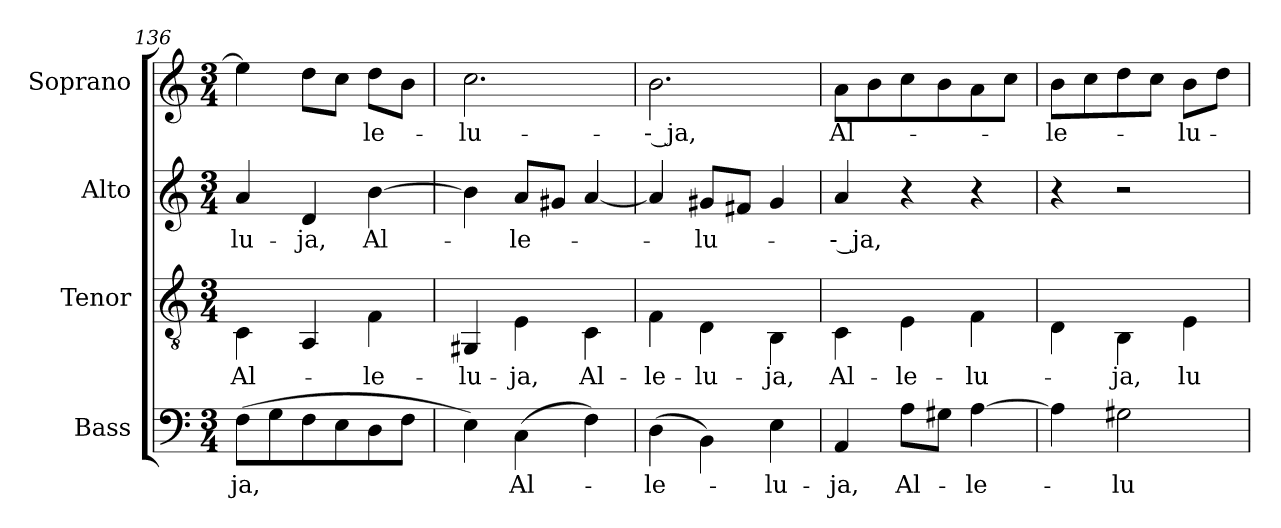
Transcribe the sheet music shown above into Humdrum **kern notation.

**kern	**text	**kern	**text	**kern	**text	**kern	**text
*part4	*part4	*part3	*part3	*part2	*part2	*part1	*part1
*staff4	*staff4	*staff3	*staff3	*staff2	*staff2	*staff1	*staff1
*I"Bass	*	*I"Tenor	*	*I"Alto	*	*I"Soprano	*
*I'B	*	*I'T	*	*I'A	*	*I'S	*
*clefF4	*	*clefGv2	*	*clefG2	*	*clefG2	*
*k[]	*	*k[]	*	*k[]	*	*k[]	*
*C:	*	*C:	*	*C:	*	*C:	*
*M3/4	*	*M3/4	*	*M3/4	*	*M3/4	*
=136	=136	=136	=136	=136	=136	=136	=136
!	!LO:LY:b:color=#000000	!	!	!	!	!	!
!	!	!	!LO:LY:b:color=#000000	!	!	!	!
!	!	!	!	!	!LO:LY:b:color=#000000	!	!
(8Fi\L	-ja,	4Ci\	Al-	4ai/	-lu-	4eei\]	.
8Gi\	.	.	.	.	.	.	.
!	!	!	!	!	!LO:LY:b:color=#000000	!	!
8Fi\	.	4AAi/	.	4di/	-ja,	8ddi\L	.
8Ei\	.	.	.	.	.	8cci\J	.
!	!	!	!LO:LY:b:color=#000000	!	!	!	!
!	!	!	!	!	!LO:LY:b:color=#000000	!	!
!	!	!	!	!	!	!	!LO:LY:b:color=#000000
8Di\	.	4Fi\	-le-	[4bi\	Al-	8ddi\L	-le-
8Fi\J	.	.	.	.	.	8bi\J	.
=137	=137	=137	=137	=137	=137	=137	=137
!	!	!	!LO:LY:b:color=#000000	!	!	!	!
!	!	!	!	!	!	!	!LO:LY:b:color=#000000
4Ei\)	.	4GG#Xi/	-lu-	4bi\]	.	2.cci\	-lu-
!	!LO:LY:b:color=#000000	!	!	!	!	!	!
!	!	!	!LO:LY:b:color=#000000	!	!	!	!
!	!	!	!	!	!LO:LY:b:color=#000000	!	!
(4Ci\	Al-	4Ei\	-ja,	8ai/L	-le-	.	.
.	.	.	.	8g#Xi/J	.	.	.
!	!	!	!LO:LY:b:color=#000000	!	!	!	!
4Fi\)	.	4Ci\	Al-	[4ai/	.	.	.
=138	=138	=138	=138	=138	=138	=138	=138
!	!LO:LY:b:color=#000000	!	!	!	!	!	!
!	!	!	!LO:LY:b:color=#000000	!	!	!	!
!	!	!	!	!	!	!	!LO:LY:b:color=#000000
(4Di\	-le-	4Fi\	-le-	4ai/]	.	2.bi\	-- ja,
!	!	!	!LO:LY:b:color=#000000	!	!	!	!
!	!	!	!	!	!LO:LY:b:color=#000000	!	!
4BBi\)	.	4Di\	-lu-	8g#Xi/L	-lu-	.	.
.	.	.	.	8f#Xi/J	.	.	.
!	!LO:LY:b:color=#000000	!	!	!	!	!	!
!	!	!	!LO:LY:b:color=#000000	!	!	!	!
4Ei\	-lu-	4BBi\	-ja,	4g#i/	.	.	.
=139	=139	=139	=139	=139	=139	=139	=139
!	!LO:LY:b:color=#000000	!	!	!	!	!	!
!	!	!	!LO:LY:b:color=#000000	!	!	!	!
!	!	!	!	!	!LO:LY:b:color=#000000	!	!
!	!	!	!	!	!	!	!LO:LY:b:color=#000000
4AAi/	-ja,	4Ci\	Al-	4ai/	-- ja,	8ai\L	Al-
.	.	.	.	.	.	8bi\	.
!	!LO:LY:b:color=#000000	!	!	!	!	!	!
!	!	!	!LO:LY:b:color=#000000	!	!	!	!
8Ai\L	Al-	4Ei\	-le-	4r	.	8cci\	.
8G#Xi\J	.	.	.	.	.	8bi\	.
!	!LO:LY:b:color=#000000	!	!	!	!	!	!
!	!	!	!LO:LY:b:color=#000000	!	!	!	!
[4Ai\	-le-	4Fi\	-lu-	4r	.	8ai\	.
.	.	.	.	.	.	8cci\J	.
=140	=140	=140	=140	=140	=140	=140	=140
!	!	!	!	!	!	!	!LO:LY:b:color=#000000
4Ai\]	.	4Di\	.	4r	.	8bi\L	-le-
.	.	.	.	.	.	8cci\	.
!	!LO:LY:b:color=#000000	!	!	!	!	!	!
!	!	!	!LO:LY:b:color=#000000	!	!	!	!
2G#Xi\	-lu-	4BBi\	-ja,	2r	.	8ddi\	.
.	.	.	.	.	.	8cci\J	.
!	!	!	!LO:LY:b:color=#000000	!	!	!	!
!	!	!	!	!	!	!	!LO:LY:b:color=#000000
.	.	4Ei\	lu-	.	.	8bi\L	-lu-
.	.	.	.	.	.	8ddi\J	.
=	=	=	=	=	=	=	=
*-	*-	*-	*-	*-	*-	*-	*-
